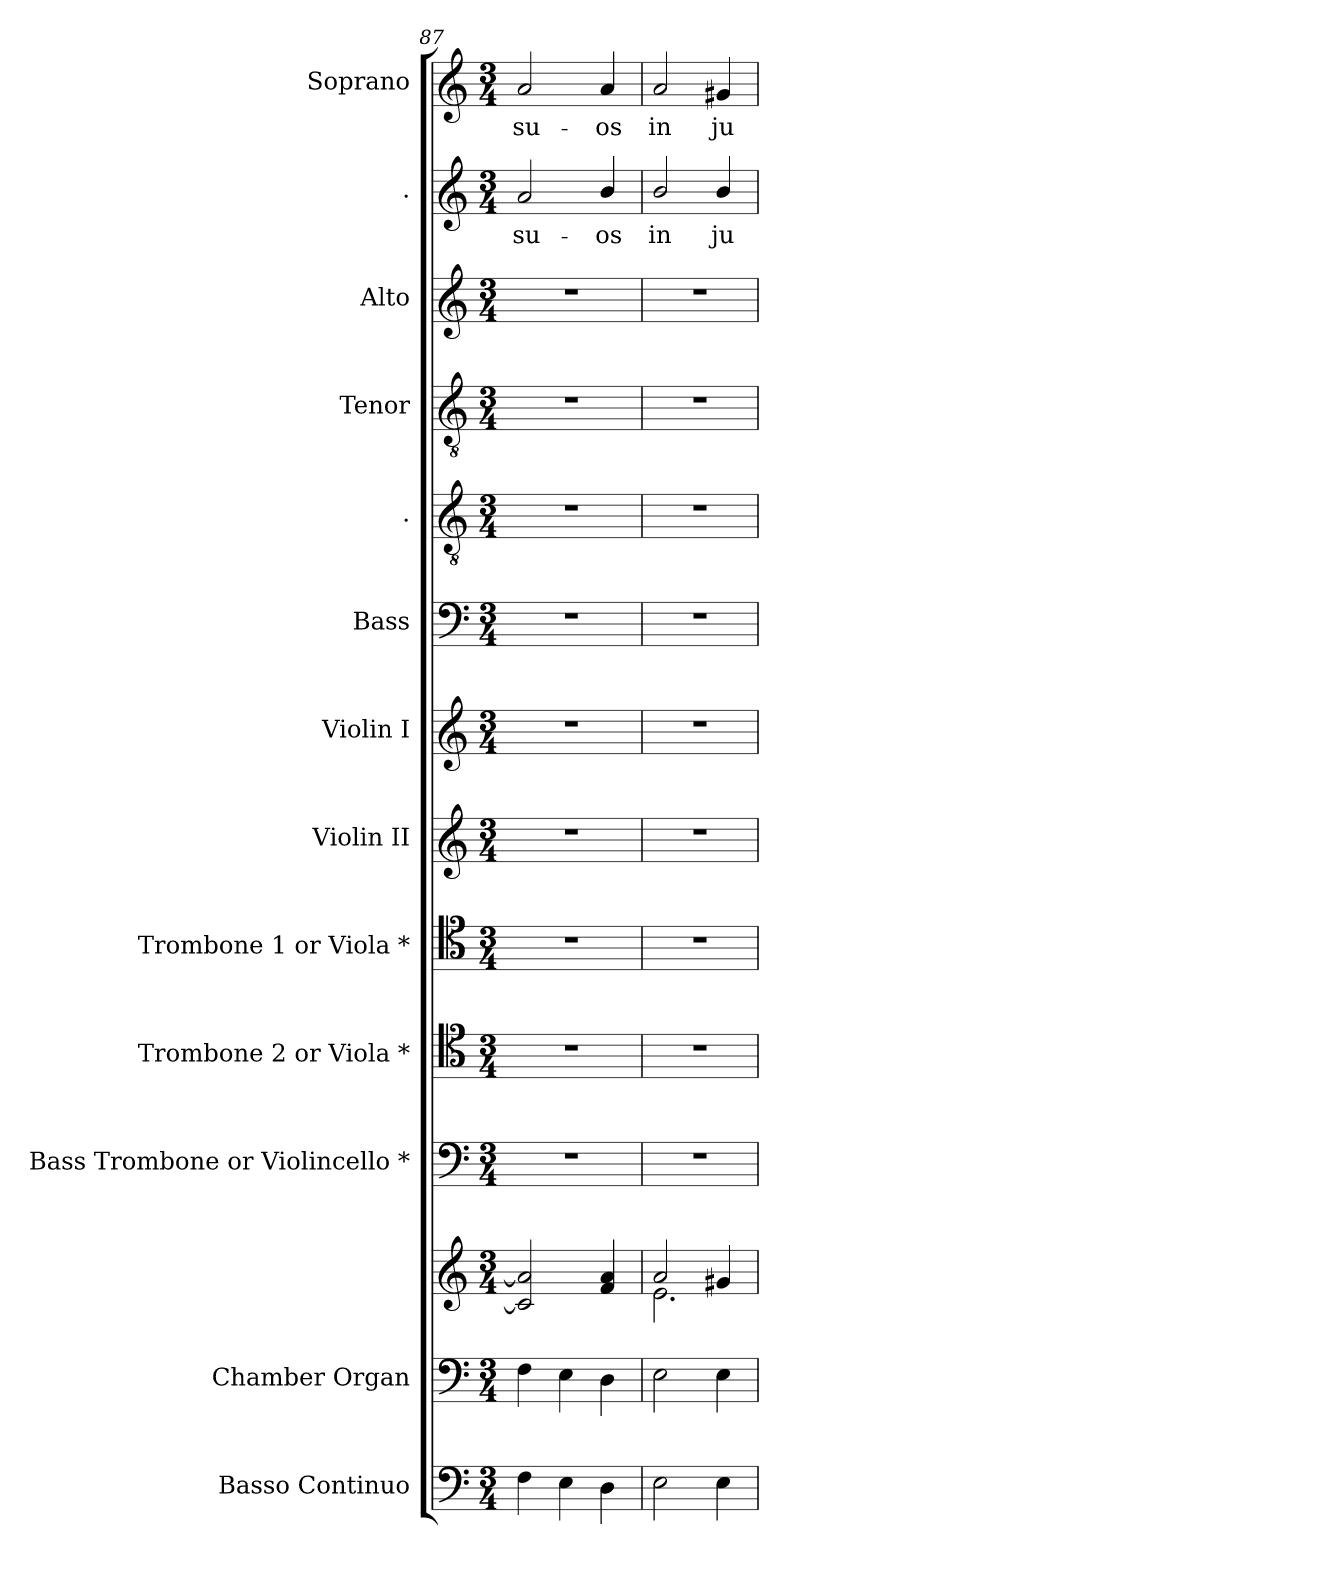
**kern	**kern	**kern	**kern	**kern	**kern	**kern	**kern	**kern	**kern	**kern	**kern	**kern	**text	**kern	**text
*part13	*part12	*part12	*part11	*part10	*part9	*part8	*part7	*part6	*part5	*part4	*part3	*part2	*part2	*part1	*part1
*staff14	*staff13	*staff12	*staff11	*staff10	*staff9	*staff8	*staff7	*staff6	*staff5	*staff4	*staff3	*staff2	*staff2	*staff1	*staff1
*I"Basso  Continuo	*I"Chamber  Organ	*	*I"Bass Trombone or Violincello *	*I"Trombone 2 or Viola *	*I"Trombone 1 or Viola *	*I"Violin II	*I"Violin I	*I"Bass	*I".	*I"Tenor	*I"Alto	*I".	*	*I"Soprano	*
*I'B Cont	*I'Org.	*	*I'B. Tbn.	*I'Tbn 2	*I'Tbn 1	*I'Vln. II	*I'Vln. I	*I'B.	*	*I'T,	*I'A.	*	*	*I'S.	*
*clefF4	*clefF4	*clefG2	*clefF4	*clefC4	*clefC4	*clefG2	*clefG2	*clefF4	*clefGv2	*clefGv2	*clefG2	*clefG2	*	*clefG2	*
*ITrd7c12	*	*	*	*	*	*	*	*	*ITrd7c12	*ITrd7c12	*	*	*	*	*
*k[]	*k[]	*k[]	*k[]	*k[]	*k[]	*k[]	*k[]	*k[]	*k[]	*k[]	*k[]	*k[]	*	*k[]	*
*C:	*C:	*C:	*C:	*C:	*C:	*C:	*C:	*C:	*C:	*C:	*C:	*C:	*	*C:	*
*M3/4	*M3/4	*M3/4	*M3/4	*M3/4	*M3/4	*M3/4	*M3/4	*M3/4	*M3/4	*M3/4	*M3/4	*M3/4	*	*M3/4	*
=87	=87	=87	=87	=87	=87	=87	=87	=87	=87	=87	=87	=87	=87	=87	=87
!	!	!	!LO:N:vis=1	!LO:N:vis=1	!LO:N:vis=1	!LO:N:vis=1	!LO:N:vis=1	!LO:N:vis=1	!LO:N:vis=1	!LO:N:vis=1	!LO:N:vis=1	!	!	!	!
!	!	!	!	!	!	!	!	!	!	!	!	!	!LO:LY:b:color=#000000	!	!
!	!	!	!	!	!	!	!	!	!	!	!	!	!	!	!LO:LY:b:color=#000000
4FFi\	4Fi\	2ci/] 2ai]	2.r	2.r	2.r	2.r	2.r	2.r	2.r	2.r	2.r	2ai/	su-	2ai/	su-
4EEi\	4Ei\	.	.	.	.	.	.	.	.	.	.	.	.	.	.
!	!	!	!	!	!	!	!	!	!	!	!	!	!LO:LY:b:color=#000000	!	!
!	!	!	!	!	!	!	!	!	!	!	!	!	!	!	!LO:LY:b:color=#000000
4DDi\	4Di\	4fi/ 4ai	.	.	.	.	.	.	.	.	.	4bi/	-os	4ai/	-os
=88	=88	=88	=88	=88	=88	=88	=88	=88	=88	=88	=88	=88	=88	=88	=88
*	*	*^	*	*	*	*	*	*	*	*	*	*	*	*	*
!	!	!	!	!LO:N:vis=1	!LO:N:vis=1	!LO:N:vis=1	!LO:N:vis=1	!LO:N:vis=1	!LO:N:vis=1	!LO:N:vis=1	!LO:N:vis=1	!LO:N:vis=1	!	!	!	!
!	!	!	!	!	!	!	!	!	!	!	!	!	!	!LO:LY:b:color=#000000	!	!
!	!	!	!	!	!	!	!	!	!	!	!	!	!	!	!	!LO:LY:b:color=#000000
2EEi\	2Ei\	2ai/	2.ei\	2.r	2.r	2.r	2.r	2.r	2.r	2.r	2.r	2.r	2bi/	in	2ai/	in
!	!	!	!	!	!	!	!	!	!	!	!	!	!	!LO:LY:b:color=#000000	!	!
!	!	!	!	!	!	!	!	!	!	!	!	!	!	!	!	!LO:LY:b:color=#000000
4EEi\	4Ei\	4g#Xi/	.	.	.	.	.	.	.	.	.	.	4bi/	ju-	4g#Xi/	ju-
*	*	*v	*v	*	*	*	*	*	*	*	*	*	*	*	*	*
=	=	=	=	=	=	=	=	=	=	=	=	=	=	=	=
*-	*-	*-	*-	*-	*-	*-	*-	*-	*-	*-	*-	*-	*-	*-	*-
